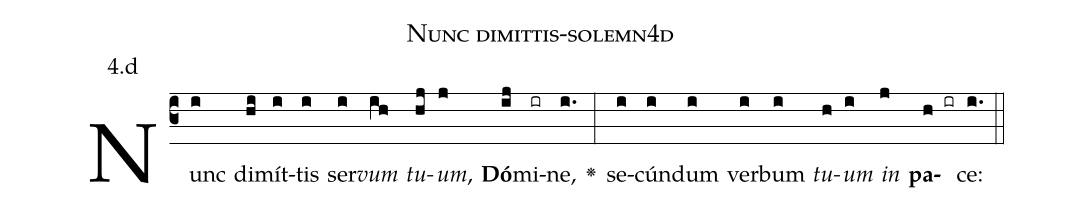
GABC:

name: Nunc dimittis-solemn4d;
annotation: 4.d;
%%
(c3)Nunc(i) di(hi)mít(i)tis(i) ser(i)<i>vum</i>(ih) <i>tu</i>(hj)<i>um</i>,(j) <b>Dó</b>(ij)mi(ir)ne,(i.) <v>\greheightstar</v>(:) se(i)cún(i)dum(i) ver(i)bum(i) <i>tu</i>(h)<i>um</i>(i) <i>in</i>(j) <b>pa</b>(h ir)ce:(i.) (::)


%E(i) u(h) o(i) u(j) a(h) e.(i.) (::)
